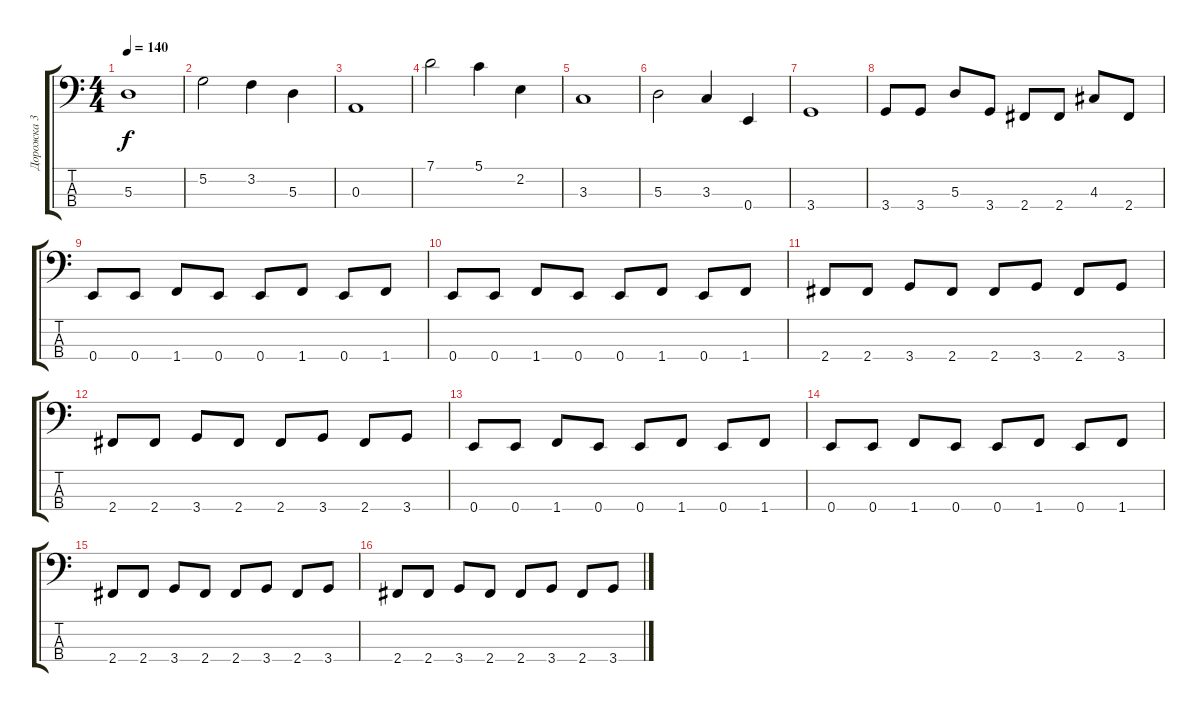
\track ("Дорожка 3" "Дорожка 3") {instrument electricbassfinger}
\staff {score tabs}
\tuning (G2 D2 A1 E1) {hide}
\ts (4 4)
\tempo 140
\clef f4
\ks c
5.3.1{dy f instrument electricbassfinger} |
5.2.2 3.2.4 5.3.4 |
0.3.1 |
7.1.2 5.1.4 2.2.4 |
3.3.1 |
5.3.2 3.3.4 0.4.4 |
3.4.1 |
3.4.8 3.4.8 5.3.8 3.4.8 2.4.8 2.4.8 4.3.8 2.4.8 |
0.4.8 0.4.8 1.4.8 0.4.8 0.4.8 1.4.8 0.4.8 1.4.8 |
0.4.8 0.4.8 1.4.8 0.4.8 0.4.8 1.4.8 0.4.8 1.4.8 |
2.4.8 2.4.8 3.4.8 2.4.8 2.4.8 3.4.8 2.4.8 3.4.8 |
2.4.8 2.4.8 3.4.8 2.4.8 2.4.8 3.4.8 2.4.8 3.4.8 |
0.4.8 0.4.8 1.4.8 0.4.8 0.4.8 1.4.8 0.4.8 1.4.8 |
0.4.8 0.4.8 1.4.8 0.4.8 0.4.8 1.4.8 0.4.8 1.4.8 |
2.4.8 2.4.8 3.4.8 2.4.8 2.4.8 3.4.8 2.4.8 3.4.8 |
2.4.8 2.4.8 3.4.8 2.4.8 2.4.8 3.4.8 2.4.8 3.4.8
